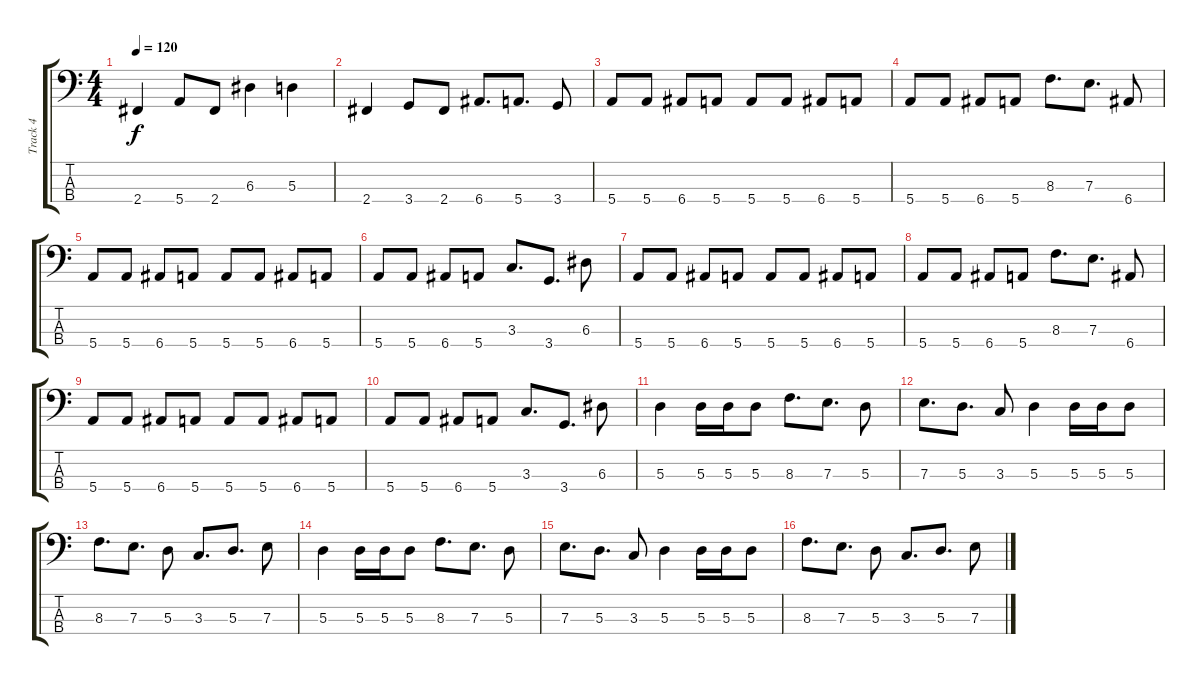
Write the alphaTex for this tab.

\track ("Track 4" "Track 4") {instrument electricbassfinger}
\staff {score tabs}
\tuning (G2 D2 A1 E1) {hide}
\ts (4 4)
\tempo 120
\clef f4
\ks c
2.4.4{dy f} 5.4.8 2.4.8 6.3.4 5.3.4 |
2.4.4 3.4.8 2.4.8 6.4.8{d} 5.4.8{d} 3.4.8 |
5.4.8 5.4.8 6.4.8 5.4.8 5.4.8 5.4.8 6.4.8 5.4.8 |
5.4.8 5.4.8 6.4.8 5.4.8 8.3.8{d} 7.3.8{d} 6.4.8 |
5.4.8 5.4.8 6.4.8 5.4.8 5.4.8 5.4.8 6.4.8 5.4.8 |
5.4.8 5.4.8 6.4.8 5.4.8 3.3.8{d} 3.4.8{d} 6.3.8 |
5.4.8 5.4.8 6.4.8 5.4.8 5.4.8 5.4.8 6.4.8 5.4.8 |
5.4.8 5.4.8 6.4.8 5.4.8 8.3.8{d} 7.3.8{d} 6.4.8 |
5.4.8 5.4.8 6.4.8 5.4.8 5.4.8 5.4.8 6.4.8 5.4.8 |
5.4.8 5.4.8 6.4.8 5.4.8 3.3.8{d} 3.4.8{d} 6.3.8 |
5.3.4 5.3.16 5.3.16 5.3.8 8.3.8{d} 7.3.8{d} 5.3.8 |
7.3.8{d} 5.3.8{d} 3.3.8 5.3.4 5.3.16 5.3.16 5.3.8 |
8.3.8{d} 7.3.8{d} 5.3.8 3.3.8{d} 5.3.8{d} 7.3.8 |
5.3.4 5.3.16 5.3.16 5.3.8 8.3.8{d} 7.3.8{d} 5.3.8 |
7.3.8{d} 5.3.8{d} 3.3.8 5.3.4 5.3.16 5.3.16 5.3.8 |
8.3.8{d} 7.3.8{d} 5.3.8 3.3.8{d} 5.3.8{d} 7.3.8
